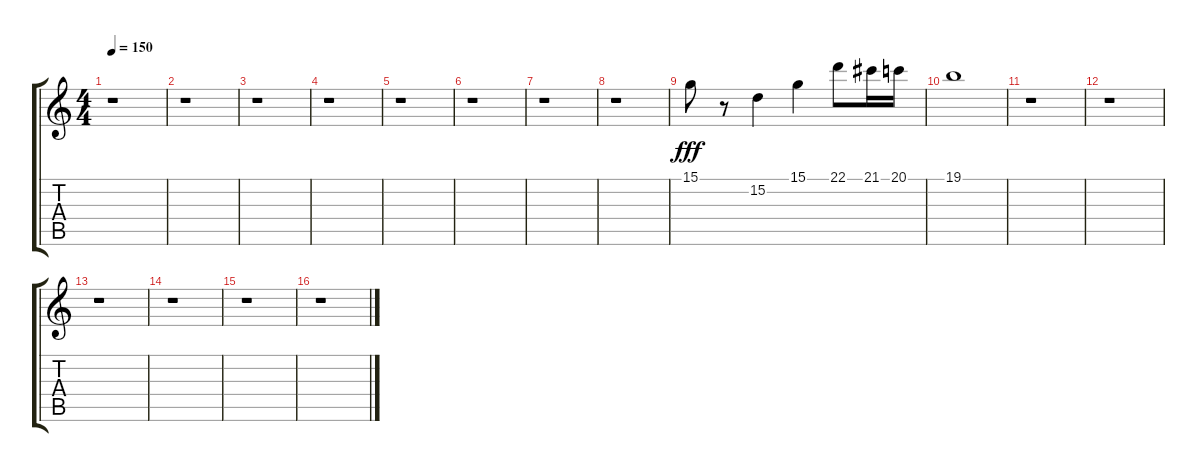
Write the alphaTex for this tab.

\track "" {instrument panflute}
\staff {score tabs}
\tuning (E4 B3 G3 D3 A2 E2) {hide}
\ts (4 4)
\tempo 150
\clef g2
\ks c
r.1{dy f} |
r.1 |
r.1 |
r.1 |
r.1 |
r.1 |
r.1 |
r.1 |
15.1.8{dy fff} r.8 15.2.4 15.1.4 22.1.8 21.1.16 20.1.16 |
19.1.1 |
r.1 |
r.1 |
r.1 |
r.1 |
r.1 |
r.1
